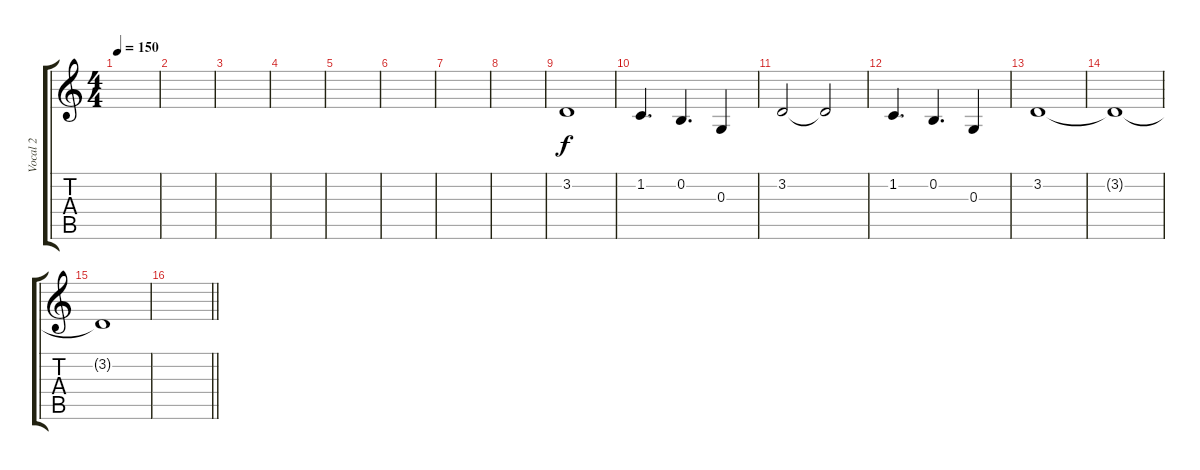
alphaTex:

\track ("Vocal 2" "Vocal 2") {instrument sopranosax}
\staff {score tabs}
\tuning (E4 B3 G3 D3 A2 E2) {hide}
\ts (4 4)
\tempo 150
\clef g2
\ks c
|
|
|
|
|
|
|
|
3.2.1 |
1.2.4{d} 0.2.4{d} 0.3.4 |
3.2.2 3.2{t}.2 |
1.2.4{d} 0.2.4{d} 0.3.4 |
3.2.1 |
3.2{t}.1 |
3.2{t}.1 |
\barLineRight lightlight
